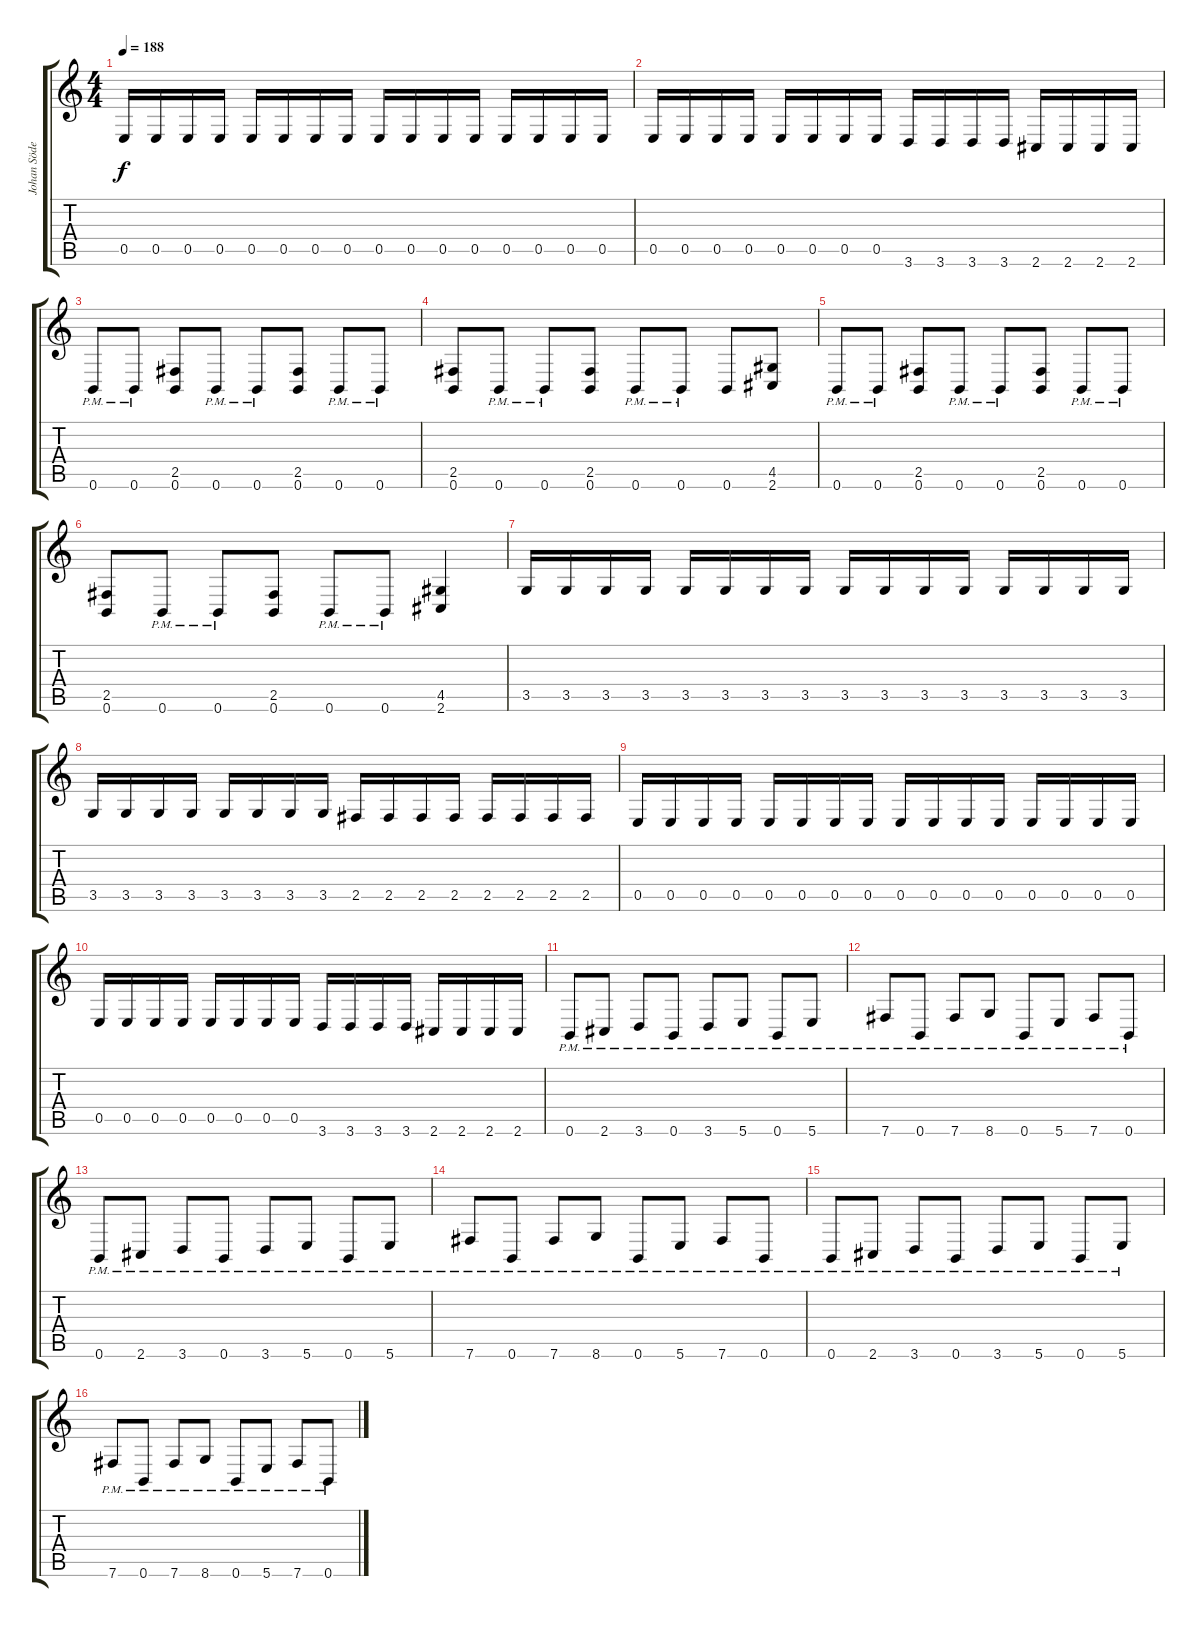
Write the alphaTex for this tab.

\track ("Johan Söderberg" "Johan Söde") {instrument distortionguitar}
\staff {score tabs}
\tuning (B3 Gb3 D3 A2 E2 B1) {hide}
\ts (4 4)
\tempo 188
\clef g2
\ks c
0.5.16{dy f} 0.5.16 0.5.16 0.5.16 0.5.16 0.5.16 0.5.16 0.5.16 0.5.16 0.5.16 0.5.16 0.5.16 0.5.16 0.5.16 0.5.16 0.5.16 |
0.5.16 0.5.16 0.5.16 0.5.16 0.5.16 0.5.16 0.5.16 0.5.16 3.6.16 3.6.16 3.6.16 3.6.16 2.6.16 2.6.16 2.6.16 2.6.16 |
0.6{pm}.8 0.6{pm}.8 (2.5 0.6).8 0.6{pm}.8 0.6{pm}.8 (2.5 0.6).8 0.6{pm}.8 0.6{pm}.8 |
(2.5 0.6).8 0.6{pm}.8 0.6{pm}.8 (2.5 0.6).8 0.6{pm}.8 0.6{pm}.8 0.6.8 (4.5 2.6).8 |
0.6{pm}.8 0.6{pm}.8 (2.5 0.6).8 0.6{pm}.8 0.6{pm}.8 (2.5 0.6).8 0.6{pm}.8 0.6{pm}.8 |
(2.5 0.6).8 0.6{pm}.8 0.6{pm}.8 (2.5 0.6).8 0.6{pm}.8 0.6{pm}.8 (4.5 2.6).4 |
3.5.16 3.5.16 3.5.16 3.5.16 3.5.16 3.5.16 3.5.16 3.5.16 3.5.16 3.5.16 3.5.16 3.5.16 3.5.16 3.5.16 3.5.16 3.5.16 |
3.5.16 3.5.16 3.5.16 3.5.16 3.5.16 3.5.16 3.5.16 3.5.16 2.5.16 2.5.16 2.5.16 2.5.16 2.5.16 2.5.16 2.5.16 2.5.16 |
0.5.16 0.5.16 0.5.16 0.5.16 0.5.16 0.5.16 0.5.16 0.5.16 0.5.16 0.5.16 0.5.16 0.5.16 0.5.16 0.5.16 0.5.16 0.5.16 |
0.5.16 0.5.16 0.5.16 0.5.16 0.5.16 0.5.16 0.5.16 0.5.16 3.6.16 3.6.16 3.6.16 3.6.16 2.6.16 2.6.16 2.6.16 2.6.16 |
0.6{pm}.8 2.6{pm}.8 3.6{pm}.8 0.6{pm}.8 3.6{pm}.8 5.6{pm}.8 0.6{pm}.8 5.6{pm}.8 |
7.6{pm}.8 0.6{pm}.8 7.6{pm}.8 8.6{pm}.8 0.6{pm}.8 5.6{pm}.8 7.6{pm}.8 0.6{pm}.8 |
0.6{pm}.8 2.6{pm}.8 3.6{pm}.8 0.6{pm}.8 3.6{pm}.8 5.6{pm}.8 0.6{pm}.8 5.6{pm}.8 |
7.6{pm}.8 0.6{pm}.8 7.6{pm}.8 8.6{pm}.8 0.6{pm}.8 5.6{pm}.8 7.6{pm}.8 0.6{pm}.8 |
0.6{pm}.8 2.6{pm}.8 3.6{pm}.8 0.6{pm}.8 3.6{pm}.8 5.6{pm}.8 0.6{pm}.8 5.6{pm}.8 |
7.6{pm}.8 0.6{pm}.8 7.6{pm}.8 8.6{pm}.8 0.6{pm}.8 5.6{pm}.8 7.6{pm}.8 0.6{pm}.8
